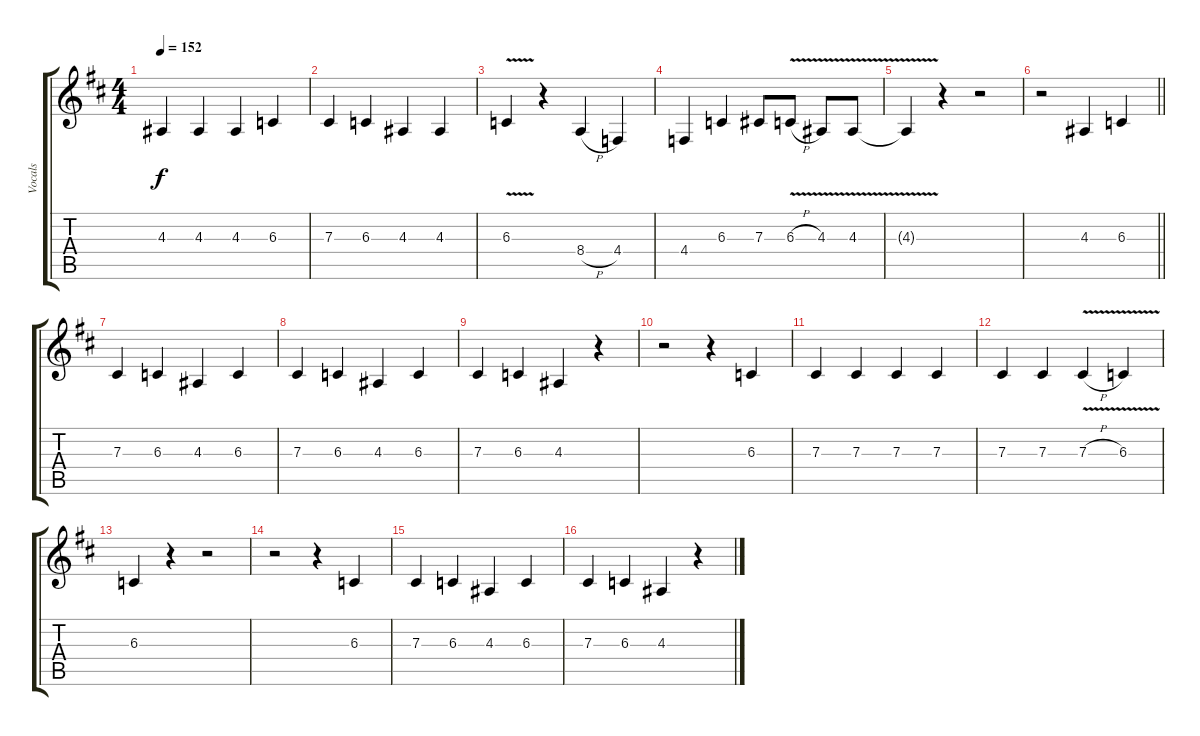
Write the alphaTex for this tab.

\track ("Vocals" "Vocals") {instrument trumpet}
\staff {score tabs}
\tuning (Eb4 Bb3 Gb3 Db3 Ab2 Eb2) {hide}
\ts (4 4)
\tempo 152
\clef g2
\ks d
4.3.4{dy f} 4.3.4 4.3.4 6.3.4 |
7.3.4 6.3.4 4.3.4 4.3.4 |
6.3{v}.4 r.4 8.4{h}.4 4.4.4 |
4.4.4 6.3.4 7.3.8 6.3{v h}.8 4.3{v}.8 4.3{v}.8 |
4.3{t}.4 r.4 r.2 |
\barLineRight lightlight
r.2 4.3.4 6.3.4 |
7.3.4 6.3.4 4.3.4 6.3.4 |
7.3.4 6.3.4 4.3.4 6.3.4 |
7.3.4 6.3.4 4.3.4 r.4 |
r.2 r.4 6.3.4 |
7.3.4 7.3.4 7.3.4 7.3.4 |
7.3.4 7.3.4 7.3{v h}.4 6.3{v}.4 |
6.3.4 r.4 r.2 |
r.2 r.4 6.3.4 |
7.3.4 6.3.4 4.3.4 6.3.4 |
7.3.4 6.3.4 4.3.4 r.4
